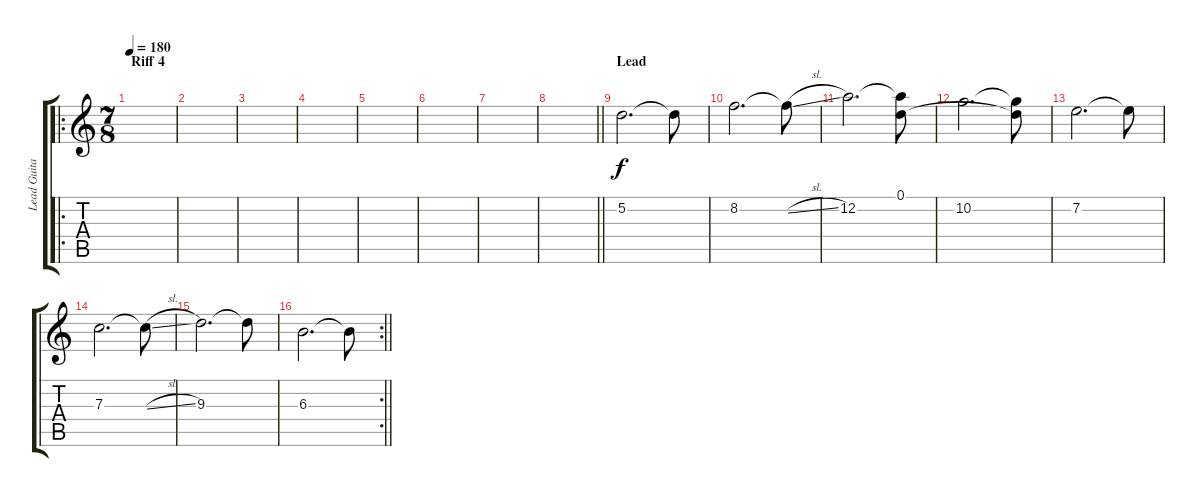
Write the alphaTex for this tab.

\track ("Lead Guitar" "Lead Guita") {instrument distortionguitar}
\staff {score tabs}
\tuning (D4 A3 F3 C3 G2 D2) {hide}
\ro
\ts (7 8)
\section ("" "Riff 4")
\tempo 180
\clef g2
\ks c
|
|
|
|
|
|
|
\barLineRight lightlight
|
\section ("" "Lead")
5.2.2{d} 5.2{t}.8 |
8.2.2{d} 8.2{sl t}.8 |
12.2.2{d} (0.1 12.2{t}).8 |
10.2.2{d} (0.1{t} 10.2{t}).8 |
7.2.2{d} 7.2{t}.8 |
7.3.2{d} 7.3{sl t}.8 |
9.3.2{d} 9.3{t}.8 |
\rc 2
\barLineRight lightlight
6.3.2{d} 6.3{t}.8
